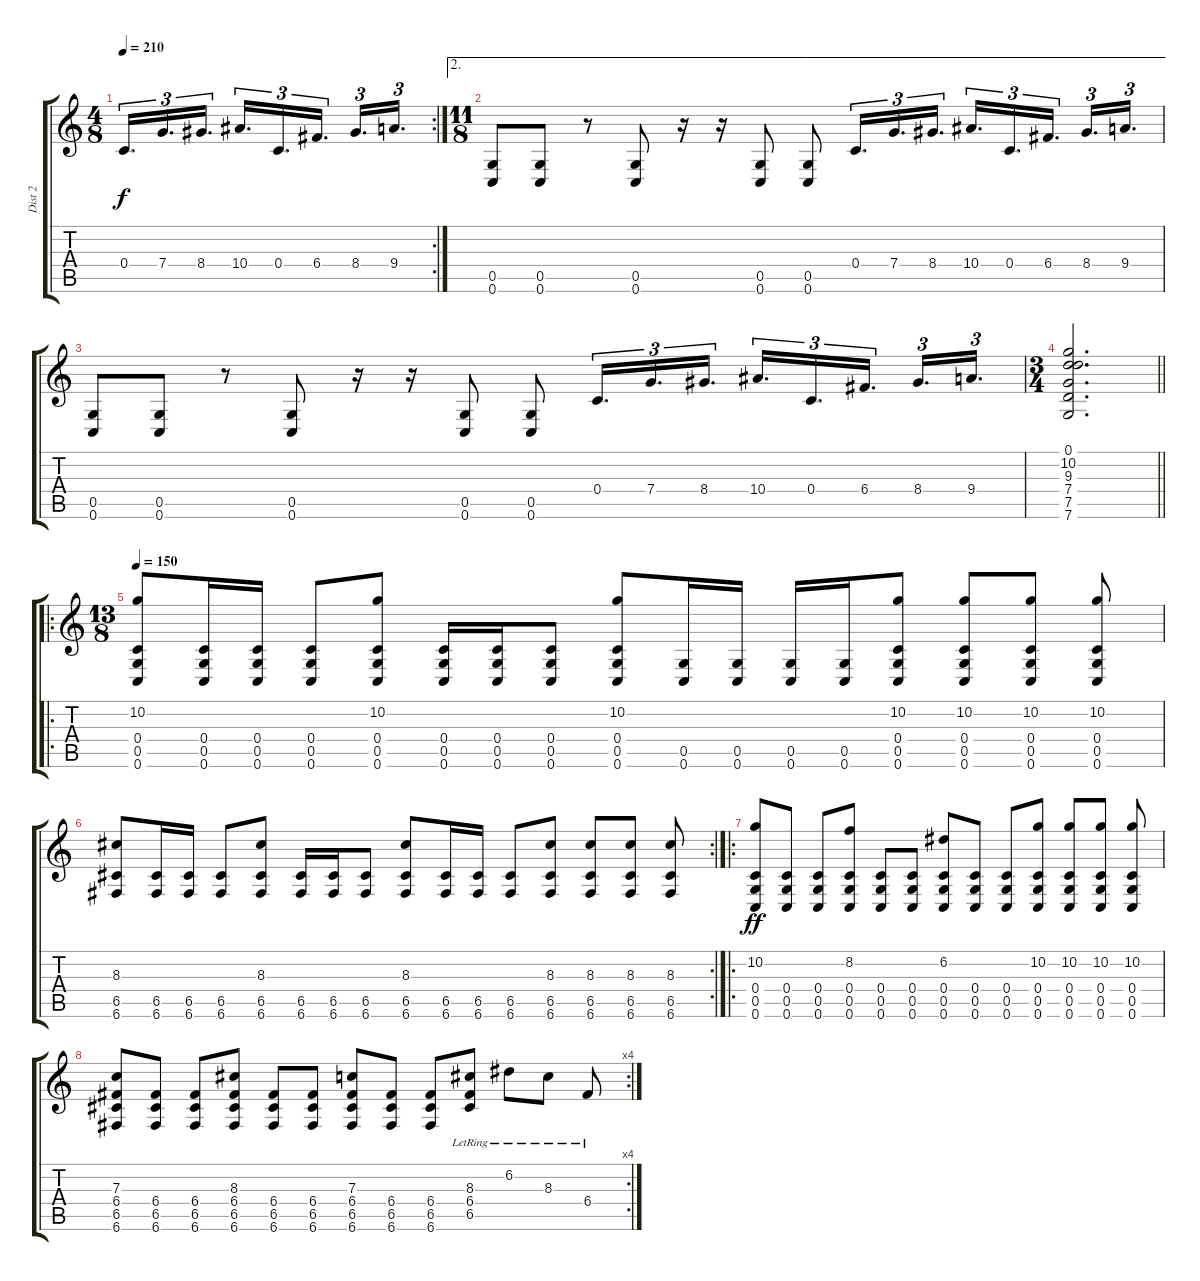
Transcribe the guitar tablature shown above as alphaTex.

\track ("Dist 2" "Dist 2") {instrument distortionguitar}
\staff {score tabs}
\tuning (D4 A3 F3 C3 G2 C2) {hide}
\rc 2
\ts (4 8)
\tempo 210
\clef g2
\ks c
0.4.16{d tu (3 2) dy f} 7.4.16{d tu (3 2)} 8.4.16{d tu (3 2)} 10.4.16{d tu (3 2)} 0.4.16{d tu (3 2)} 6.4.16{d tu (3 2)} 8.4.16{d tu (3 2)} 9.4.16{d tu (3 2)} |
\ae 2
\ts (11 8)
(0.5 0.6).8 (0.5 0.6).8 r.8 (0.5 0.6).8 r.16 r.16 (0.5 0.6).8 (0.5 0.6).8 0.4.16{d tu (3 2)} 7.4.16{d tu (3 2)} 8.4.16{d tu (3 2)} 10.4.16{d tu (3 2)} 0.4.16{d tu (3 2)} 6.4.16{d tu (3 2)} 8.4.16{d tu (3 2)} 9.4.16{d tu (3 2)} |
(0.5 0.6).8 (0.5 0.6).8 r.8 (0.5 0.6).8 r.16 r.16 (0.5 0.6).8 (0.5 0.6).8 0.4.16{d tu (3 2)} 7.4.16{d tu (3 2)} 8.4.16{d tu (3 2)} 10.4.16{d tu (3 2)} 0.4.16{d tu (3 2)} 6.4.16{d tu (3 2)} 8.4.16{d tu (3 2)} 9.4.16{d tu (3 2)} |
\ts (3 4)
\barLineRight lightlight
(0.1 10.2 9.3 7.4 7.5 7.6).2{d} |
\ro
\ts (13 8)
\tempo 150
(10.2 0.4 0.5 0.6).8 (0.4 0.5 0.6).16 (0.4 0.5 0.6).16 (0.4 0.5 0.6).8 (10.2 0.4 0.5 0.6).8 (0.4 0.5 0.6).16 (0.4 0.5 0.6).16 (0.4 0.5 0.6).8 (10.2 0.4 0.5 0.6).8 (0.5 0.6).16 (0.5 0.6).16 (0.5 0.6).16 (0.5 0.6).16 (10.2 0.4 0.5 0.6).8 (10.2 0.4 0.5 0.6).8 (10.2 0.4 0.5 0.6).8 (10.2 0.4 0.5 0.6).8 |
\rc 2
(8.3 6.5 6.6).8 (6.5 6.6).16 (6.5 6.6).16 (6.5 6.6).8 (8.3 6.5 6.6).8 (6.5 6.6).16 (6.5 6.6).16 (6.5 6.6).8 (8.3 6.5 6.6).8 (6.5 6.6).16 (6.5 6.6).16 (6.5 6.6).8 (8.3 6.5 6.6).8 (8.3 6.5 6.6).8 (8.3 6.5 6.6).8 (8.3 6.5 6.6).8 |
\ro
(10.2 0.4 0.5 0.6).8{dy ff} (0.4 0.5 0.6).8 (0.4 0.5 0.6).8 (8.2 0.4 0.5 0.6).8 (0.4 0.5 0.6).8 (0.4 0.5 0.6).8 (6.2 0.4 0.5 0.6).8 (0.4 0.5 0.6).8 (0.4 0.5 0.6).8 (10.2 0.4 0.5 0.6).8 (10.2 0.4 0.5 0.6).8 (10.2 0.4 0.5 0.6).8 (10.2 0.4 0.5 0.6).8 |
\rc 4
(7.3 6.4 6.5 6.6).8 (6.4 6.5 6.6).8 (6.4 6.5 6.6).8 (8.3 6.4 6.5 6.6).8 (6.4 6.5 6.6).8 (6.4 6.5 6.6).8 (7.3 6.4 6.5 6.6).8 (6.4 6.5 6.6).8 (6.4 6.5 6.6).8 (8.3{lr} 6.4{lr} 6.5{lr}).8 6.2{lr}.8 8.3{lr}.8 6.4{lr}.8
